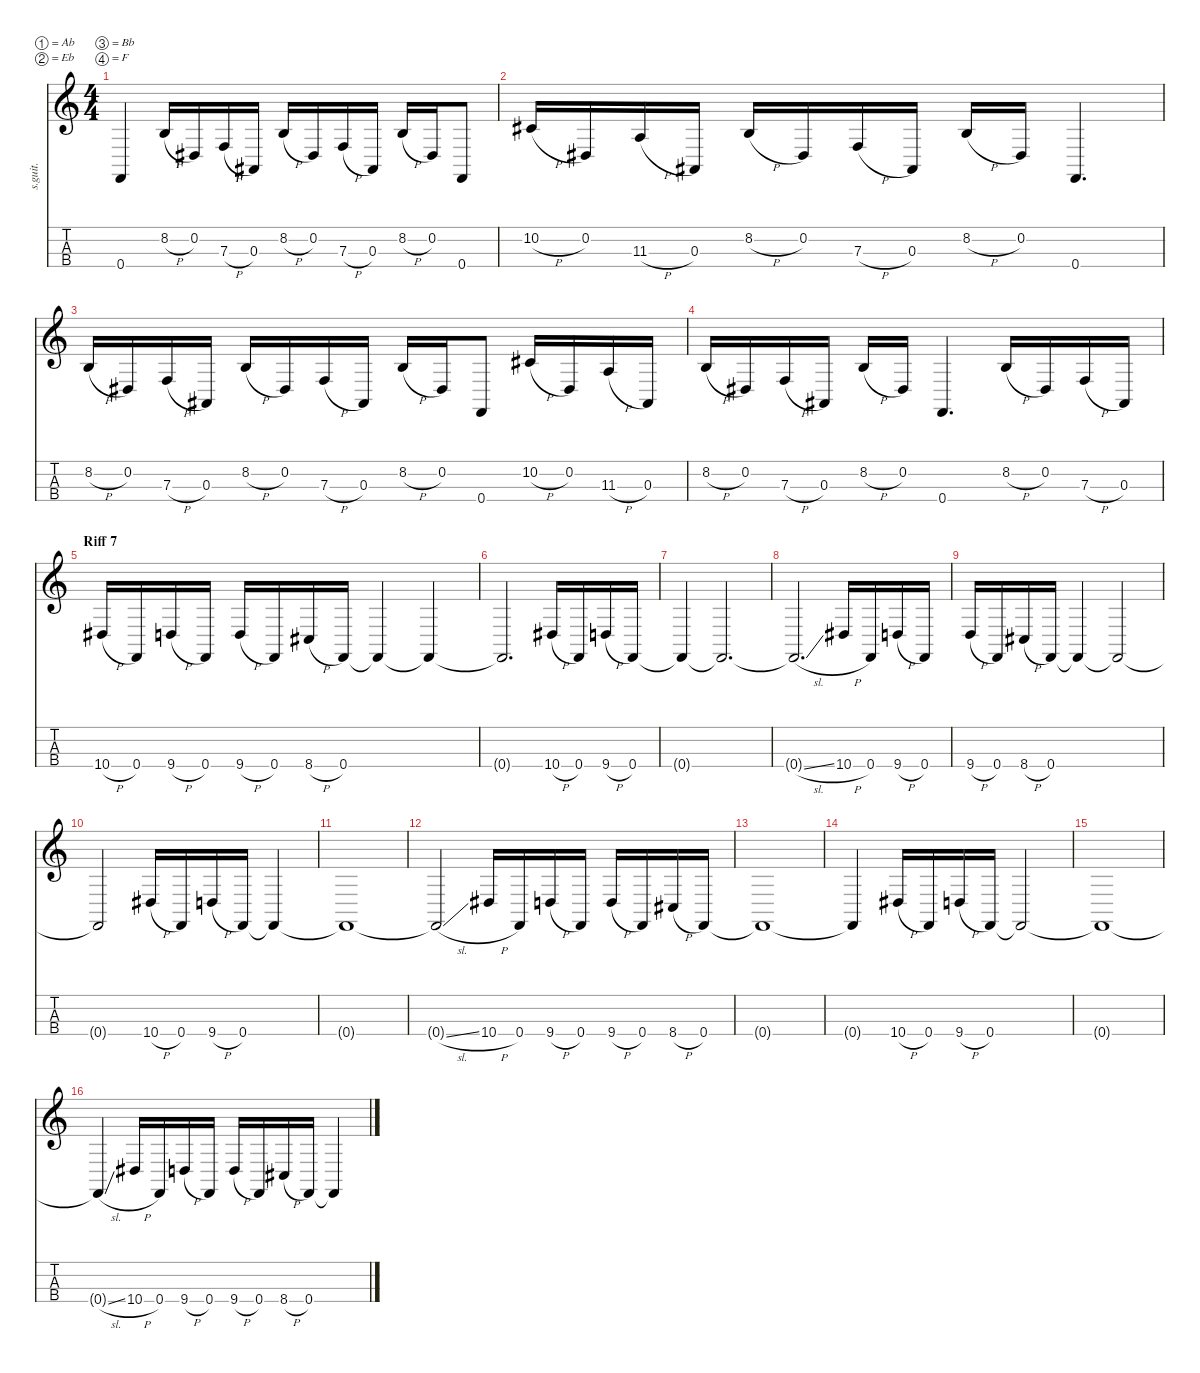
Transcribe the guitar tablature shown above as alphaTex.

\defaultSystemsLayout 4
\hideDynamics
\bracketExtendMode nobrackets
\track ("Electric Bass" "s.guit.") {instrument electricbassfinger}
\staff {score tabs}
\tuning (Ab2 Eb2 Bb1 F1)
\ts (4 4)
\tempo (133 hide)
\clef g2
\ks c
0.4{t}.4{lyrics (0 "") lyrics (1 "") lyrics (2 "") lyrics (3 "") lyrics (4 "") dy f} 8.2{h}.16{lyrics (0 "") lyrics (1 "") lyrics (2 "") lyrics (3 "") lyrics (4 "")} 0.2{acc #}.16{lyrics (0 "") lyrics (1 "") lyrics (2 "") lyrics (3 "") lyrics (4 "")} 7.3{h}.16{lyrics (0 "") lyrics (1 "") lyrics (2 "") lyrics (3 "") lyrics (4 "")} 0.3{acc #}.16{lyrics (0 "") lyrics (1 "") lyrics (2 "") lyrics (3 "") lyrics (4 "")} 8.2{h}.16{lyrics (0 "") lyrics (1 "") lyrics (2 "") lyrics (3 "") lyrics (4 "")} 0.2{acc #}.16{lyrics (0 "") lyrics (1 "") lyrics (2 "") lyrics (3 "") lyrics (4 "")} 7.3{h}.16{lyrics (0 "") lyrics (1 "") lyrics (2 "") lyrics (3 "") lyrics (4 "")} 0.3{acc #}.16{lyrics (0 "") lyrics (1 "") lyrics (2 "") lyrics (3 "") lyrics (4 "")} 8.2{h}.16{lyrics (0 "") lyrics (1 "") lyrics (2 "") lyrics (3 "") lyrics (4 "")} 0.2{acc #}.16{lyrics (0 "") lyrics (1 "") lyrics (2 "") lyrics (3 "") lyrics (4 "")} 0.4.8{lyrics (0 "") lyrics (1 "") lyrics (2 "") lyrics (3 "") lyrics (4 "")} |
10.2{h acc #}.16{lyrics (0 "") lyrics (1 "") lyrics (2 "") lyrics (3 "") lyrics (4 "")} 0.2{acc #}.16{lyrics (0 "") lyrics (1 "") lyrics (2 "") lyrics (3 "") lyrics (4 "")} 11.3{h}.16{lyrics (0 "") lyrics (1 "") lyrics (2 "") lyrics (3 "") lyrics (4 "")} 0.3{acc #}.16{lyrics (0 "") lyrics (1 "") lyrics (2 "") lyrics (3 "") lyrics (4 "")} 8.2{h}.16{lyrics (0 "") lyrics (1 "") lyrics (2 "") lyrics (3 "") lyrics (4 "")} 0.2{acc #}.16{lyrics (0 "") lyrics (1 "") lyrics (2 "") lyrics (3 "") lyrics (4 "")} 7.3{h}.16{lyrics (0 "") lyrics (1 "") lyrics (2 "") lyrics (3 "") lyrics (4 "")} 0.3{acc #}.16{lyrics (0 "") lyrics (1 "") lyrics (2 "") lyrics (3 "") lyrics (4 "")} 8.2{h}.16{lyrics (0 "") lyrics (1 "") lyrics (2 "") lyrics (3 "") lyrics (4 "")} 0.2{acc #}.16{lyrics (0 "") lyrics (1 "") lyrics (2 "") lyrics (3 "") lyrics (4 "")} 0.4.4{d lyrics (0 "") lyrics (1 "") lyrics (2 "") lyrics (3 "") lyrics (4 "")} |
8.2{h}.16{lyrics (0 "") lyrics (1 "") lyrics (2 "") lyrics (3 "") lyrics (4 "")} 0.2{acc #}.16{lyrics (0 "") lyrics (1 "") lyrics (2 "") lyrics (3 "") lyrics (4 "")} 7.3{h}.16{lyrics (0 "") lyrics (1 "") lyrics (2 "") lyrics (3 "") lyrics (4 "")} 0.3{acc #}.16{lyrics (0 "") lyrics (1 "") lyrics (2 "") lyrics (3 "") lyrics (4 "")} 8.2{h}.16{lyrics (0 "") lyrics (1 "") lyrics (2 "") lyrics (3 "") lyrics (4 "")} 0.2{acc #}.16{lyrics (0 "") lyrics (1 "") lyrics (2 "") lyrics (3 "") lyrics (4 "")} 7.3{h}.16{lyrics (0 "") lyrics (1 "") lyrics (2 "") lyrics (3 "") lyrics (4 "")} 0.3{acc #}.16{lyrics (0 "") lyrics (1 "") lyrics (2 "") lyrics (3 "") lyrics (4 "")} 8.2{h}.16{lyrics (0 "") lyrics (1 "") lyrics (2 "") lyrics (3 "") lyrics (4 "")} 0.2{acc #}.16{lyrics (0 "") lyrics (1 "") lyrics (2 "") lyrics (3 "") lyrics (4 "")} 0.4.8{lyrics (0 "") lyrics (1 "") lyrics (2 "") lyrics (3 "") lyrics (4 "")} 10.2{h acc #}.16{lyrics (0 "") lyrics (1 "") lyrics (2 "") lyrics (3 "") lyrics (4 "")} 0.2{acc #}.16{lyrics (0 "") lyrics (1 "") lyrics (2 "") lyrics (3 "") lyrics (4 "")} 11.3{h}.16{lyrics (0 "") lyrics (1 "") lyrics (2 "") lyrics (3 "") lyrics (4 "")} 0.3{acc #}.16{lyrics (0 "") lyrics (1 "") lyrics (2 "") lyrics (3 "") lyrics (4 "")} |
8.2{h}.16{lyrics (0 "") lyrics (1 "") lyrics (2 "") lyrics (3 "") lyrics (4 "")} 0.2{acc #}.16{lyrics (0 "") lyrics (1 "") lyrics (2 "") lyrics (3 "") lyrics (4 "")} 7.3{h}.16{lyrics (0 "") lyrics (1 "") lyrics (2 "") lyrics (3 "") lyrics (4 "")} 0.3{acc #}.16{lyrics (0 "") lyrics (1 "") lyrics (2 "") lyrics (3 "") lyrics (4 "")} 8.2{h}.16{lyrics (0 "") lyrics (1 "") lyrics (2 "") lyrics (3 "") lyrics (4 "")} 0.2{acc #}.16{lyrics (0 "") lyrics (1 "") lyrics (2 "") lyrics (3 "") lyrics (4 "")} 0.4.4{d lyrics (0 "") lyrics (1 "") lyrics (2 "") lyrics (3 "") lyrics (4 "")} 8.2{h}.16{lyrics (0 "") lyrics (1 "") lyrics (2 "") lyrics (3 "") lyrics (4 "")} 0.2{acc #}.16{lyrics (0 "") lyrics (1 "") lyrics (2 "") lyrics (3 "") lyrics (4 "")} 7.3{h}.16{lyrics (0 "") lyrics (1 "") lyrics (2 "") lyrics (3 "") lyrics (4 "")} 0.3{acc #}.16{lyrics (0 "") lyrics (1 "") lyrics (2 "") lyrics (3 "") lyrics (4 "")} |
\section ("" "Riff 7")
10.4{h acc #}.16{lyrics (0 "") lyrics (1 "") lyrics (2 "") lyrics (3 "") lyrics (4 "")} 0.4.16{lyrics (0 "") lyrics (1 "") lyrics (2 "") lyrics (3 "") lyrics (4 "")} 9.4{h}.16{lyrics (0 "") lyrics (1 "") lyrics (2 "") lyrics (3 "") lyrics (4 "")} 0.4.16{lyrics (0 "") lyrics (1 "") lyrics (2 "") lyrics (3 "") lyrics (4 "")} 9.4{h}.16{lyrics (0 "") lyrics (1 "") lyrics (2 "") lyrics (3 "") lyrics (4 "")} 0.4.16{lyrics (0 "") lyrics (1 "") lyrics (2 "") lyrics (3 "") lyrics (4 "")} 8.4{h acc #}.16{lyrics (0 "") lyrics (1 "") lyrics (2 "") lyrics (3 "") lyrics (4 "")} 0.4.16{lyrics (0 "") lyrics (1 "") lyrics (2 "") lyrics (3 "") lyrics (4 "")} 0.4{t}.4{lyrics (0 "") lyrics (1 "") lyrics (2 "") lyrics (3 "") lyrics (4 "")} 0.4{t}.4{lyrics (0 "") lyrics (1 "") lyrics (2 "") lyrics (3 "") lyrics (4 "")} |
0.4{t}.2{d lyrics (0 "") lyrics (1 "") lyrics (2 "") lyrics (3 "") lyrics (4 "") dy mf} 10.4{h acc #}.16{lyrics (0 "") lyrics (1 "") lyrics (2 "") lyrics (3 "") lyrics (4 "") dy f} 0.4.16{lyrics (0 "") lyrics (1 "") lyrics (2 "") lyrics (3 "") lyrics (4 "")} 9.4{h}.16{lyrics (0 "") lyrics (1 "") lyrics (2 "") lyrics (3 "") lyrics (4 "")} 0.4.16{lyrics (0 "") lyrics (1 "") lyrics (2 "") lyrics (3 "") lyrics (4 "")} |
0.4{t}.4{lyrics (0 "") lyrics (1 "") lyrics (2 "") lyrics (3 "") lyrics (4 "")} 0.4{t}.2{d lyrics (0 "") lyrics (1 "") lyrics (2 "") lyrics (3 "") lyrics (4 "")} |
0.4{sl t}.2{d lyrics (0 "") lyrics (1 "") lyrics (2 "") lyrics (3 "") lyrics (4 "") dy mf} 10.4{h acc #}.16{lyrics (0 "") lyrics (1 "") lyrics (2 "") lyrics (3 "") lyrics (4 "") dy f} 0.4.16{lyrics (0 "") lyrics (1 "") lyrics (2 "") lyrics (3 "") lyrics (4 "")} 9.4{h}.16{lyrics (0 "") lyrics (1 "") lyrics (2 "") lyrics (3 "") lyrics (4 "")} 0.4.16{lyrics (0 "") lyrics (1 "") lyrics (2 "") lyrics (3 "") lyrics (4 "")} |
9.4{h}.16{lyrics (0 "") lyrics (1 "") lyrics (2 "") lyrics (3 "") lyrics (4 "")} 0.4.16{lyrics (0 "") lyrics (1 "") lyrics (2 "") lyrics (3 "") lyrics (4 "")} 8.4{h acc #}.16{lyrics (0 "") lyrics (1 "") lyrics (2 "") lyrics (3 "") lyrics (4 "")} 0.4.16{lyrics (0 "") lyrics (1 "") lyrics (2 "") lyrics (3 "") lyrics (4 "")} 0.4{t}.4{lyrics (0 "") lyrics (1 "") lyrics (2 "") lyrics (3 "") lyrics (4 "")} 0.4{t}.2{lyrics (0 "") lyrics (1 "") lyrics (2 "") lyrics (3 "") lyrics (4 "")} |
0.4{t}.2{lyrics (0 "") lyrics (1 "") lyrics (2 "") lyrics (3 "") lyrics (4 "") dy mf} 10.4{h acc #}.16{lyrics (0 "") lyrics (1 "") lyrics (2 "") lyrics (3 "") lyrics (4 "") dy f} 0.4.16{lyrics (0 "") lyrics (1 "") lyrics (2 "") lyrics (3 "") lyrics (4 "")} 9.4{h}.16{lyrics (0 "") lyrics (1 "") lyrics (2 "") lyrics (3 "") lyrics (4 "")} 0.4.16{lyrics (0 "") lyrics (1 "") lyrics (2 "") lyrics (3 "") lyrics (4 "")} 0.4{t}.4{lyrics (0 "") lyrics (1 "") lyrics (2 "") lyrics (3 "") lyrics (4 "")} |
0.4{t}.1{lyrics (0 "") lyrics (1 "") lyrics (2 "") lyrics (3 "") lyrics (4 "") dy mf} |
0.4{sl t}.2{lyrics (0 "") lyrics (1 "") lyrics (2 "") lyrics (3 "") lyrics (4 "")} 10.4{h acc #}.16{lyrics (0 "") lyrics (1 "") lyrics (2 "") lyrics (3 "") lyrics (4 "") dy f} 0.4.16{lyrics (0 "") lyrics (1 "") lyrics (2 "") lyrics (3 "") lyrics (4 "")} 9.4{h}.16{lyrics (0 "") lyrics (1 "") lyrics (2 "") lyrics (3 "") lyrics (4 "")} 0.4.16{lyrics (0 "") lyrics (1 "") lyrics (2 "") lyrics (3 "") lyrics (4 "")} 9.4{h}.16{lyrics (0 "") lyrics (1 "") lyrics (2 "") lyrics (3 "") lyrics (4 "")} 0.4.16{lyrics (0 "") lyrics (1 "") lyrics (2 "") lyrics (3 "") lyrics (4 "")} 8.4{h acc #}.16{lyrics (0 "") lyrics (1 "") lyrics (2 "") lyrics (3 "") lyrics (4 "")} 0.4.16{lyrics (0 "") lyrics (1 "") lyrics (2 "") lyrics (3 "") lyrics (4 "")} |
0.4{t}.1{lyrics (0 "") lyrics (1 "") lyrics (2 "") lyrics (3 "") lyrics (4 "")} |
0.4{t}.4{lyrics (0 "") lyrics (1 "") lyrics (2 "") lyrics (3 "") lyrics (4 "") dy mf} 10.4{h acc #}.16{lyrics (0 "") lyrics (1 "") lyrics (2 "") lyrics (3 "") lyrics (4 "") dy f} 0.4.16{lyrics (0 "") lyrics (1 "") lyrics (2 "") lyrics (3 "") lyrics (4 "")} 9.4{h}.16{lyrics (0 "") lyrics (1 "") lyrics (2 "") lyrics (3 "") lyrics (4 "")} 0.4.16{lyrics (0 "") lyrics (1 "") lyrics (2 "") lyrics (3 "") lyrics (4 "")} 0.4{t}.2{lyrics (0 "") lyrics (1 "") lyrics (2 "") lyrics (3 "") lyrics (4 "")} |
0.4{t}.1{lyrics (0 "") lyrics (1 "") lyrics (2 "") lyrics (3 "") lyrics (4 "") dy mf} |
0.4{sl t}.4{lyrics (0 "") lyrics (1 "") lyrics (2 "") lyrics (3 "") lyrics (4 "")} 10.4{h acc #}.16{lyrics (0 "") lyrics (1 "") lyrics (2 "") lyrics (3 "") lyrics (4 "") dy f} 0.4.16{lyrics (0 "") lyrics (1 "") lyrics (2 "") lyrics (3 "") lyrics (4 "")} 9.4{h}.16{lyrics (0 "") lyrics (1 "") lyrics (2 "") lyrics (3 "") lyrics (4 "")} 0.4.16{lyrics (0 "") lyrics (1 "") lyrics (2 "") lyrics (3 "") lyrics (4 "")} 9.4{h}.16{lyrics (0 "") lyrics (1 "") lyrics (2 "") lyrics (3 "") lyrics (4 "")} 0.4.16{lyrics (0 "") lyrics (1 "") lyrics (2 "") lyrics (3 "") lyrics (4 "")} 8.4{h acc #}.16{lyrics (0 "") lyrics (1 "") lyrics (2 "") lyrics (3 "") lyrics (4 "")} 0.4.16{lyrics (0 "") lyrics (1 "") lyrics (2 "") lyrics (3 "") lyrics (4 "")} 0.4{t}.4{lyrics (0 "") lyrics (1 "") lyrics (2 "") lyrics (3 "") lyrics (4 "")}
